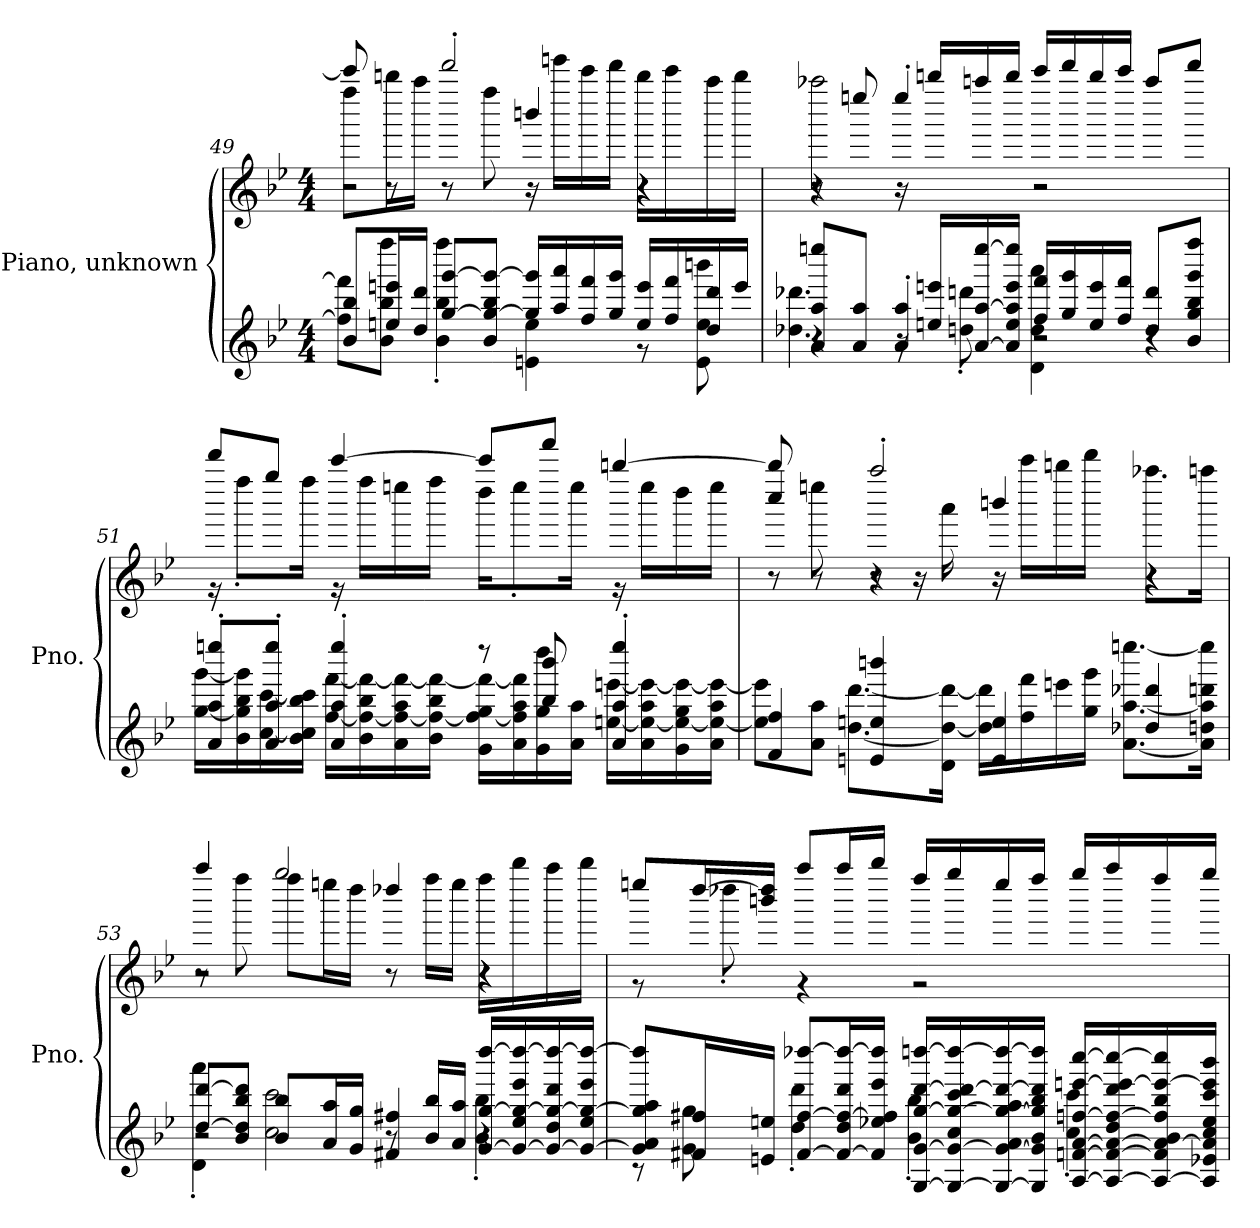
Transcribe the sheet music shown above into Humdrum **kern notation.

**kern	**kern
*part1	*part1
*staff2	*staff1
*I"Piano, unknown	*
*I'Pno.	*
!!LO:LB:g=z
*clefG2	*clefG2
*k[b-e-]	*k[b-e-]
*M4/4	*M4/4
=49	=49
*^	*^
*	*	*	*^
8b-/ 8bb-/L	8ff\] 8fff\]L	8ccccc/]	8ffff\L	2r
16een/ 16eeen/L	8b-\ 8bb-\ 8ffff\J	8r	16bbbbn\L	.
16dd/ 16ddd/JJ	.	.	16aaaa\JJ	.
[8gg/ [8ggg/L	4b-\' 4bb-\' 4ffff\'	2ddddd'/	8r	.
8b-/ 8gg/_ 8bb-/ 8ggg/_J	.	.	8ffff\	.
16gg/] 16ggg/]LL	4en\ 4ee\	.	16r	4bbbn/
16aa/ 16aaa/	.	.	16eeeeen\LL	.
16ff/ 16fff/	.	.	16ccccc\	.
16gg/ 16ggg/JJ	.	.	16ddddd\JJ	.
16ee/ 16eee/LL	8r	4r	16bbbb\LL	4r
16ff/ 16fff/	.	.	16ccccc\	.
16dd/ 16ddd/	8e\ 8ee\ 8bbbn\	.	16aaaa\	.
16eee/JJ	.	.	16bbbb\JJ	.
=50	=50	=50	=50	=50
*	*^	*	*	*
8a/ 8aa/ 8eeeen/L	4.dd-X\ 4.ddd-X\	4r	8r	2aaaa-X\	4r
8a/ 8aa/J	.	.	8eeeen/	.	.
16r	.	4a/' 4aa/'	16r	.	4eeee'/
16een/ 16eeen/LL	.	.	16bbbbn/LL	.	.
[16a/ [16aa/ [16eeee/	8ddn\' 8dddn\'	.	16aaaan/	.	.
16a/] 16ee/ 16aa/] 16eee/ 16eeee/]JJ	.	.	16bbbb/JJ	.	.
16ff/ 16fff/LL	4d\ 4dd\ 4aaa\	2r	16ccccc/LL	2r	2r
16gg/ 16ggg/	.	.	16ddddd/	.	.
16ee/ 16eee/	.	.	16bbbb/	.	.
16ff/ 16fff/JJ	.	.	16ccccc/JJ	.	.
8dd/ 8ddd/L	4r	.	8aaaa/L	.	.
8b-/ 8gg/ 8bb-/ 8ggg/ 8ffff/J	.	.	8ddddd/J	.	.
*	*v	*v	*	*	*
*	*	*	*v	*v
!!LO:LB:g=z
=51	=51	=51	=51
8a/' 8aa/' 8eeeen/'L	[16gg\ [16ggg\LL	8ddddd/L	16r
.	16b-\ 16gg\] 16bb-\ 16ggg\]	.	8ffff'\L
8a/' 8aa/' 8eeee/'J	[16cc\ [16ccc\	8gggg/J	.
.	16b-\ 16cc\] 16bb-\ 16ccc\]JJ	.	16ffff\Jk
4a/' 4aa/' 4eeee/'	[16ff\ [16fff\LL	[4ccccc/	16r
.	16b-\ 16ff\_ 16bb-\ 16fff\_	.	16ffff\LL
.	16a\ 16ff\_ 16aa\ 16fff\_	.	16eeeen\
.	16b-\ 16ff\_ 16bb-\ 16fff\_JJ	.	16ffff\JJ
8r	16g\ 16ff\_ 16gg\ 16fff\_LL	8ccccc/L]	16dddd\KL
.	16a\ 16ff\] 16aa\ 16fff\]	.	8eeee'\
8bb-/ 8bbb-/	16g\ 16gg\ 16dddd\	8fffff/J	.
.	16a\ 16aa\JJ	.	16eeee\Jk
4a/' 4aa/' 4eeee/'	[16een\ [16eeen\LL	[4bbbbn/	16r
.	16a\ 16ee\_ 16aa\ 16eee\_	.	16eeee\LL
.	16g\ 16ee\_ 16gg\ 16eee\_	.	16dddd\
.	16a\ 16ee\_ 16aa\ 16eee\_JJ	.	16eeee\JJ
!!LO:LB:g=z
=52	=52	=52	=52
*	*	*	*^
4f/ 4ff/	8ee\] 8eee\]L	8bbbb/]	8r	4cccc/
.	8a\ 8aa\J	8r	8eeeen\	.
4en/ 4een/ 4bbbn/	[8.dd\ [8.ddd\L	2aaaa'/	8r	4r
.	.	.	16r	.
.	16d\ 16dd\_ 16ddd\_Jk	.	16aaa\	.
4e/ 4ee/	16dd\] 16ddd\]LL	.	16r	4bbbn/
.	16ff\ 16fff\	.	16ccccc\LL	.
.	16eeen\	.	16bbbbn\	.
.	16gg\ 16ggg\JJ	.	16ddddd\JJ	.
4dd-X/ 4ddd-X/	[8.a\ [8.aa\ [8.eeeen\L	4r	8.aaaa-X\L	4r
.	16a\] 16ddn\ 16aa\] 16dddn\ 16eeee\]Jk	.	16aaaan\Jk	.
=53	=53	=53	=53	=53
*	*^	*	*	*
[8dd/ [8ddd/L	4d\' 4aaa\'	2r	4aaaa/	8r	2r
8b-/ 8dd/] 8bb-/ 8ddd/]J	.	.	.	8ffff\	.
8b-/ 8bb-/L	2cc\ 2ccc\	.	2gggg/	8ffff\L	.
16a/ 16aa/L	.	.	.	16eeeen\L	.
16g/ 16gg/JJ	.	.	.	16dddd\JJ	.
8r	.	4f#X/ 4ff#X/	.	8r	4dddd-X/
16b-/ 16bb-/LL	.	.	.	16ffff\LL	.
16a/ 16aa/JJ	.	.	.	16eeee\JJ	.
[16g/ [16gg/ [16dddd/LL	4b-\' 4bb-\'	4r	4r	16ffff\LL	4r
16g/_ 16ee-/ 16gg/_ 16eee-/ 16dddd/_	.	.	.	16bbbb-\	.
16g/_ 16dd/ 16gg/_ 16ddd/ 16dddd/_	.	.	.	16aaaa\	.
16g/_ 16ee-/ 16gg/_ 16eee-/ 16dddd/_JJ	.	.	.	16bbbb-\JJ	.
*	*v	*v	*	*	*
*	*	*	*v	*v
!!LO:LB:g=z
=54	=54	=54	=54
8g/] 8a/ 8gg/] 8aa/ 8dddd/]L	8r	8eeeen/L	8r
16f#X/ 16ff#X/L	8g\ 8gg\	[16dddd/L	8dddd-X'\
16en/ 16een/JJ	.	16bbbn/ 16dddd/]JJ	.
[8f#/ [8ff#/ [8dddd-X/L	4dd\' 4ddd\'	8aaaa/L	4r
16f#/_ 16dd/ 16ff#/_ 16ddd/ 16dddd-/_L	.	16aaaa/L	.
16f#/] 16ee-X/ 16ff#/] 16eee-/ 16dddd-/]JJ	.	16bbbb-/JJ	.
[16G/ [16g/ [16gg/ [16ddd/ [16ddddn/LL	4b-\' 4bb-\'	16ffff/LL	2r
16G/_ 16g/_ 16cc/ 16gg/_ 16ccc/ 16ddd/_ 16dddd/_	.	16gggg/	.
16G/_ 16g/_ 16a/ 16gg/_ 16aa/ 16ddd/_ 16dddd/_	.	16eeee/	.
16G/] 16g/] 16b-/ 16gg/] 16bb-/ 16ddd/] 16dddd/]JJ	.	16ffff/JJ	.
[16A/ [16fn/ [16a/ [16ffn/ [16eeen/ [16cccc/LL	4cc\' 4ccc\'	16gggg/LL	.
16A/_ 16f/_ 16a/_ 16dd/ 16ff/_ 16ddd/ 16eee/_ 16cccc/_	.	16aaaa/	.
16A/_ 16f/] 16a/_ 16b-/ 16ff/] 16bb-/ 16eee/_ 16cccc/]	.	16ffff/	.
16A/] 16e-X/ 16a/] 16cc/ 16ee-/ 16ccc/ 16eee/] 16bbb-/JJ	.	16gggg/JJ	.
*v	*v	*	*
*	*v	*v
=	=
*-	*-
